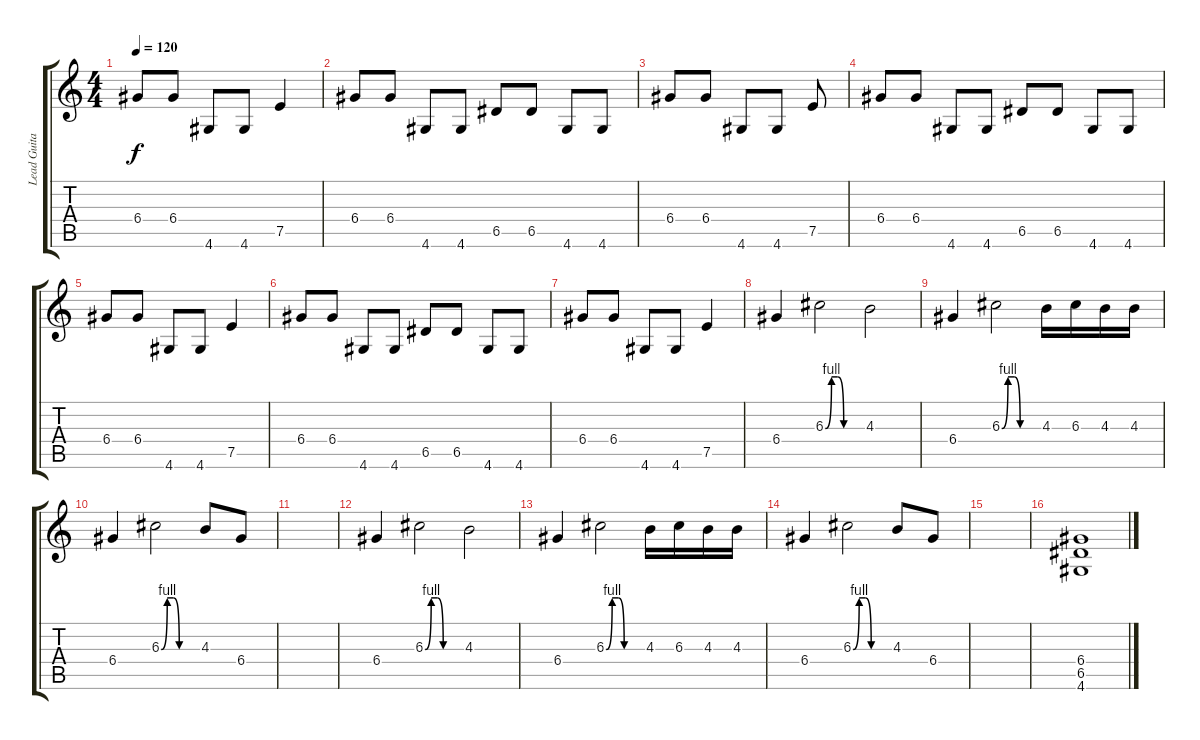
\track ("Lead Guitar" "Lead Guita") {instrument overdrivenguitar}
\staff {score tabs}
\tuning (E4 B3 G3 D3 A2 E2) {hide}
\ts (4 4)
\tempo 120
\clef g2
\ks c
6.4.8{dy f} 6.4.8 4.6.8 4.6.8 7.5.4 |
6.4.8 6.4.8 4.6.8 4.6.8 6.5.8 6.5.8 4.6.8 4.6.8 |
6.4.8 6.4.8 4.6.8 4.6.8 7.5.8 |
6.4.8 6.4.8 4.6.8 4.6.8 6.5.8 6.5.8 4.6.8 4.6.8 |
6.4.8 6.4.8 4.6.8 4.6.8 7.5.4 |
6.4.8 6.4.8 4.6.8 4.6.8 6.5.8 6.5.8 4.6.8 4.6.8 |
6.4.8 6.4.8 4.6.8 4.6.8 7.5.4 |
6.4.4 6.3{be (custom 0 0 10 4 20 4 30 0 60 0)}.2 4.3.2 |
6.4.4 6.3{be (custom 0 0 10 4 20 4 30 0 60 0)}.2 4.3.16 6.3.16 4.3.16 4.3.16 |
6.4.4 6.3{be (custom 0 0 10 4 20 4 30 0 60 0)}.2 4.3.8 6.4.8 |
|
6.4.4 6.3{be (custom 0 0 10 4 20 4 30 0 60 0)}.2 4.3.2 |
6.4.4 6.3{be (custom 0 0 10 4 20 4 30 0 60 0)}.2 4.3.16 6.3.16 4.3.16 4.3.16 |
6.4.4 6.3{be (custom 0 0 10 4 20 4 30 0 60 0)}.2 4.3.8 6.4.8 |
|
(6.4 6.5 4.6).1
